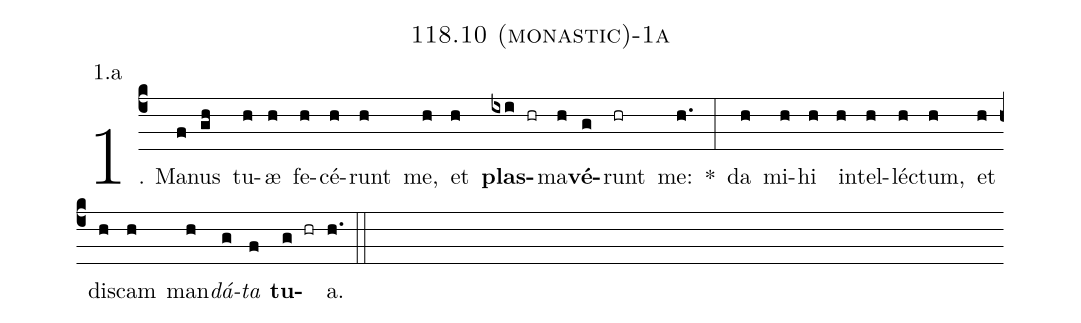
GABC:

name: 118.10 (monastic)-1a;
annotation: 1.a;
%%
(c4)1. Ma(f)nus(gh) tu(h)æ(h) fe(h)cé(h)runt(h) me,(h) et(h) <b>plas</b>(ixi hr)ma(h)<b>vé</b>(g)runt(hr) me:(h.) *(:) da(h) mi(h)hi(h) in(h)tel(h)léc(h)tum,(h) et(h) dis(h)cam(h) man(h)<i>dá</i>(g)<i>ta</i>(f) <b>tu</b>(g hr)a.(h.) (::)
